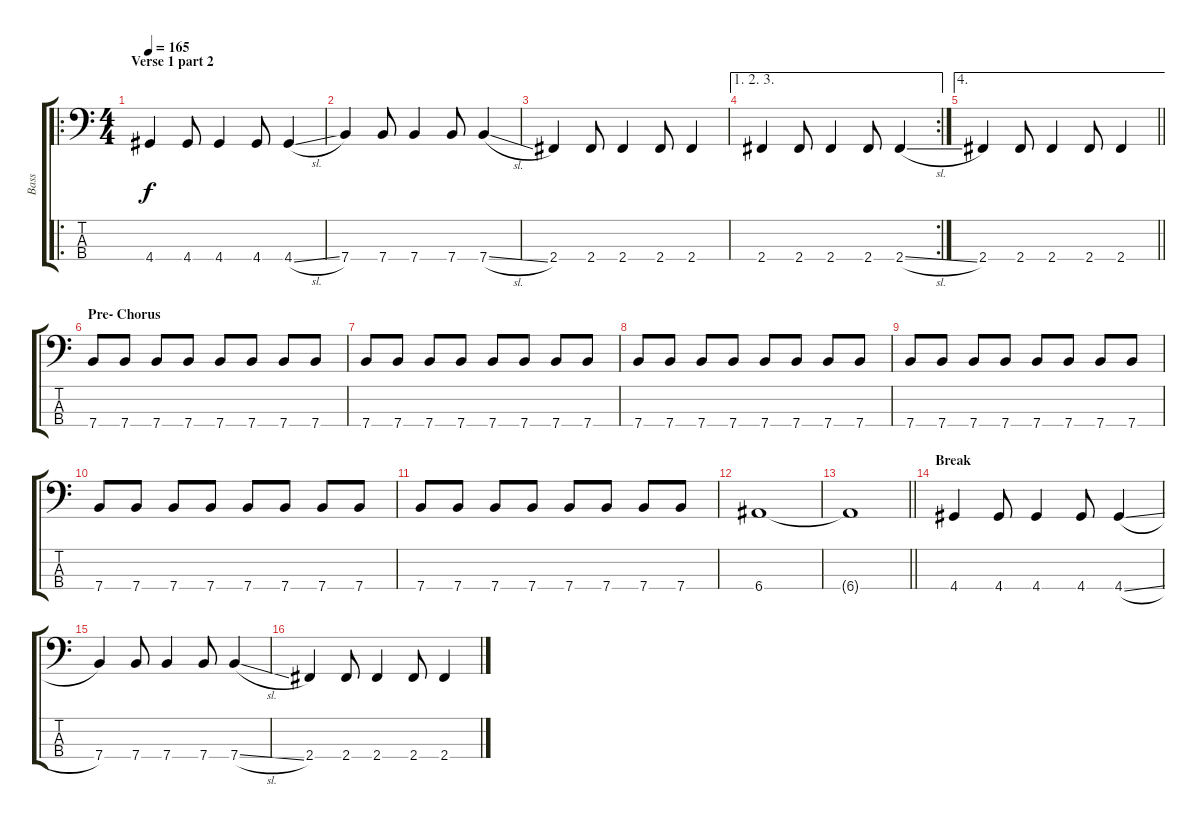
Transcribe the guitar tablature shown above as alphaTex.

\track ("Bass" "Bass") {instrument electricbasspick}
\staff {score tabs}
\tuning (G2 D2 A1 E1) {hide}
\ro
\ts (4 4)
\section ("" "Verse 1 part 2")
\tempo 165
\clef f4
\ks c
4.4.4{dy f} 4.4.8 4.4.4 4.4.8 4.4{sl}.4 |
7.4.4 7.4.8 7.4.4 7.4.8 7.4{sl}.4 |
2.4.4 2.4.8 2.4.4 2.4.8 2.4.4 |
\ae (1 2 3)
\rc 2
2.4.4 2.4.8 2.4.4 2.4.8 2.4{sl}.4 |
\ae 4
\barLineRight lightlight
2.4.4 2.4.8 2.4.4 2.4.8 2.4.4 |
\section ("" "Pre- Chorus")
7.4.8 7.4.8 7.4.8 7.4.8 7.4.8 7.4.8 7.4.8 7.4.8 |
7.4.8 7.4.8 7.4.8 7.4.8 7.4.8 7.4.8 7.4.8 7.4.8 |
7.4.8 7.4.8 7.4.8 7.4.8 7.4.8 7.4.8 7.4.8 7.4.8 |
7.4.8 7.4.8 7.4.8 7.4.8 7.4.8 7.4.8 7.4.8 7.4.8 |
7.4.8 7.4.8 7.4.8 7.4.8 7.4.8 7.4.8 7.4.8 7.4.8 |
7.4.8 7.4.8 7.4.8 7.4.8 7.4.8 7.4.8 7.4.8 7.4.8 |
6.4.1 |
\barLineRight lightlight
6.4{t}.1 |
\section ("" "Break")
4.4.4 4.4.8 4.4.4 4.4.8 4.4{sl}.4 |
7.4.4 7.4.8 7.4.4 7.4.8 7.4{sl}.4 |
2.4.4 2.4.8 2.4.4 2.4.8 2.4.4
